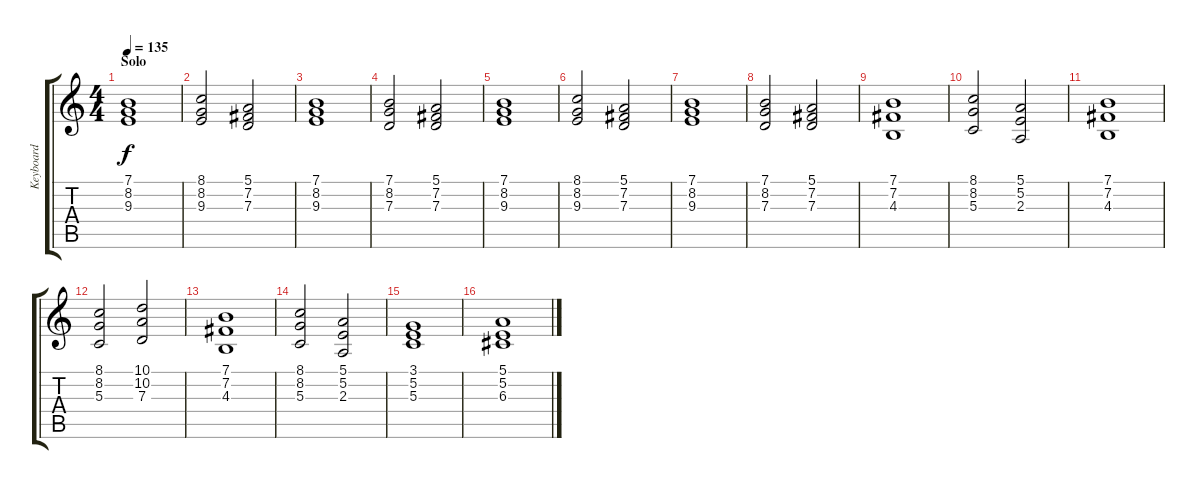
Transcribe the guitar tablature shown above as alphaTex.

\track ("Keyboard" "Keyboard") {instrument stringensemble1}
\staff {score tabs}
\tuning (E4 B3 G3 D3 A2 E2) {hide}
\ts (4 4)
\section ("" "Solo")
\tempo 135
\clef g2
\ks c
(7.1 8.2 9.3).1{dy f} |
(8.1 8.2 9.3).2 (5.1 7.2 7.3).2 |
(7.1 8.2 9.3).1 |
(7.1 8.2 7.3).2 (5.1 7.2 7.3).2 |
(7.1 8.2 9.3).1 |
(8.1 8.2 9.3).2 (5.1 7.2 7.3).2 |
(7.1 8.2 9.3).1 |
(7.1 8.2 7.3).2 (5.1 7.2 7.3).2 |
(7.1 7.2 4.3).1 |
(8.1 8.2 5.3).2 (5.1 5.2 2.3).2 |
(7.1 7.2 4.3).1 |
(8.1 8.2 5.3).2 (10.1 10.2 7.3).2 |
(7.1 7.2 4.3).1 |
(8.1 8.2 5.3).2 (5.1 5.2 2.3).2 |
(3.1 5.2 5.3).1 |
(5.1 5.2 6.3).1
